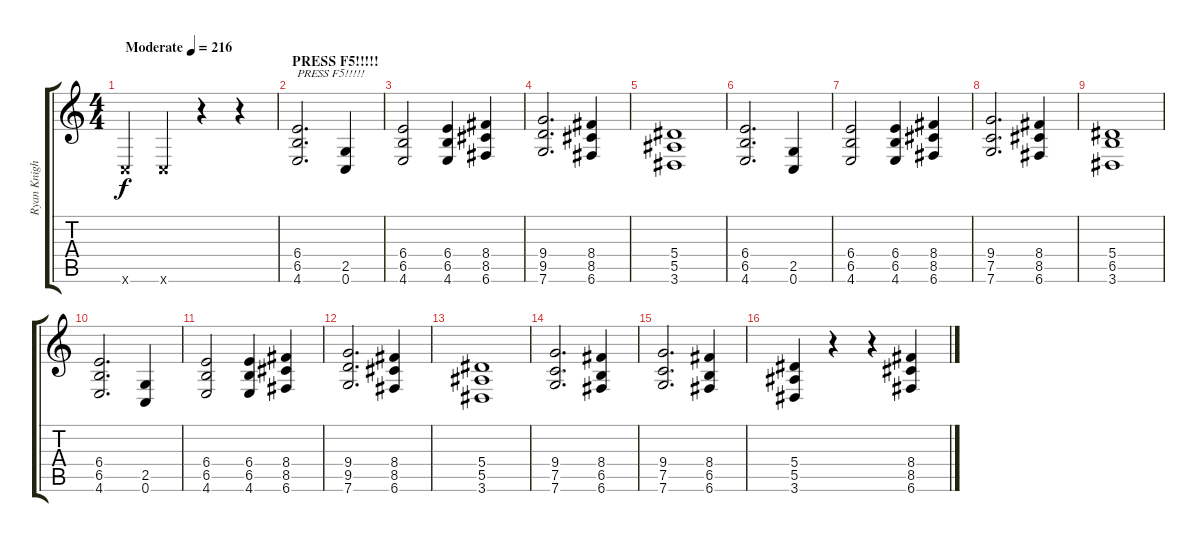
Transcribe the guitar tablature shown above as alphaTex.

\track ("Ryan Knight (Left)" "Ryan Knigh") {instrument distortionguitar}
\staff {score tabs}
\tuning (C4 G3 Eb3 Bb2 F2 C2) {hide}
\ts (4 4)
\tempo (216 "Moderate")
\clef g2
\ks c
0.6{x}.4{dy f instrument distortionguitar} 0.6{x}.4 r.4 r.4 |
\section ("" "PRESS F5!!!!!")
(6.4 6.5 4.6).2{d txt "PRESS F5!!!!!"} (2.5 0.6).4 |
(6.4 6.5 4.6).2 (6.4 6.5 4.6).4 (8.4 8.5 6.6).4 |
(9.4 9.5 7.6).2{d} (8.4 8.5 6.6).4 |
(5.4 5.5 3.6).1 |
(6.4 6.5 4.6).2{d} (2.5 0.6).4 |
(6.4 6.5 4.6).2 (6.4 6.5 4.6).4 (8.4 8.5 6.6).4 |
(9.4 7.5 7.6).2{d} (8.4 8.5 6.6).4 |
(5.4 6.5 3.6).1 |
(6.4 6.5 4.6).2{d} (2.5 0.6).4 |
(6.4 6.5 4.6).2 (6.4 6.5 4.6).4 (8.4 8.5 6.6).4 |
(9.4 9.5 7.6).2{d} (8.4 8.5 6.6).4 |
(5.4 5.5 3.6).1 |
(9.4 7.5 7.6).2{d} (8.4 6.5 6.6).4 |
(9.4 7.5 7.6).2{d} (8.4 6.5 6.6).4 |
(5.4 5.5 3.6).4 r.4 r.4 (8.4 8.5 6.6).4
